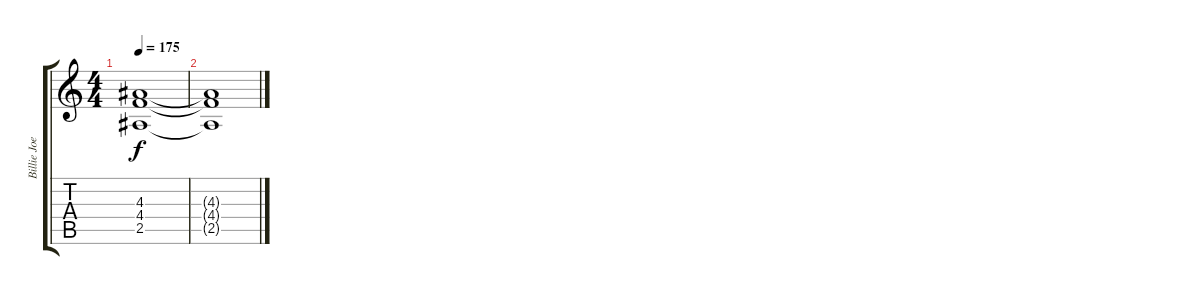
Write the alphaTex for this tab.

\track ("Billie Joe Guitar" "Billie Joe") {instrument distortionguitar}
\staff {score tabs}
\tuning (Eb4 Bb3 Gb3 Db3 Ab2 Eb2) {hide}
\ts (4 4)
\tempo 175
\clef g2
\ks c
(4.3{t} 4.4{t} 2.5{t}).1{dy f volume 0} |
(4.3{t} 4.4{t} 2.5{t}).1
